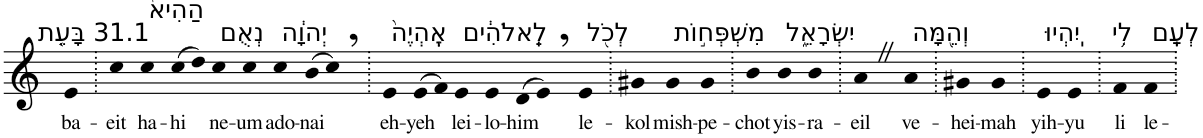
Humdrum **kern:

**kern	**text
*part1	*part1
*staff1	*staff1
*I"Piano	*
*I'Pno	*
*clefG2	*
*k[]	*
=1	=1
!LO:TX:a:t=31.1 בָּעֵ֤ת	!
!	!LO:LY:b
4e	ba-
=2.	=2.
!	!LO:LY:b
4cc	-eit
!LO:TX:a:t=הַהִיא֙	!
!	!LO:LY:b
4cc	ha-
!	!LO:LY:b
(>8cc	-hi
8dd)	.
!LO:TX:a:t=נְאֻם	!
!	!LO:LY:b
4cc	ne-
!	!LO:LY:b
4cc	-um
!LO:TX:a:t=יְהוָ֔ה	!
!	!LO:LY:b
4cc	ado-
!	!LO:LY:b
(>8b	-nai
8cc,)	.
=3.	=3.
!LO:TX:a:t=אֶֽהְיֶה֙	!
!	!LO:LY:b
4e	eh-
!	!LO:LY:b
(>8e	-yeh
8f)	.
!LO:TX:a:t=לֵֽאלֹהִ֔ים	!
!	!LO:LY:b
4e	lei-
!	!LO:LY:b
4e	-lo-
!	!LO:LY:b
(>8d	-him
8e,)	.
!LO:TX:a:t=לְכֹ֖ל	!
!	!LO:LY:b
4e	le-
=4.	=4.
!	!LO:LY:b
4g#X	-kol
!LO:TX:a:t=מִשְׁפְּח֣וֹת	!
!	!LO:LY:b
4g#	mish-
!	!LO:LY:b
4g#	-pe-
=5.	=5.
!	!LO:LY:b
4b	-chot
!LO:TX:a:t=יִשְׂרָאֵ֑ל	!
!	!LO:LY:b
4b	yis-
!	!LO:LY:b
4b	-ra-
=6.	=6.
!	!LO:LY:b
4aZ	-eil
!LO:TX:a:t=וְהֵ֖מָּה	!
!	!LO:LY:b
4a	ve-
=7.	=7.
!	!LO:LY:b
4g#X	-hei-
!	!LO:LY:b
4g#	-mah
=8.	=8.
!LO:TX:a:t=יִֽהְיוּ	!
!	!LO:LY:b
4e	yih-
!	!LO:LY:b
4e	-yu
=9.	=9.
!LO:TX:a:t=לִ֥י	!
!	!LO:LY:b
4f	li
!LO:TX:a:t=לְעָֽם	!
!	!LO:LY:b
4f	le-
=.	=.
*-	*-
